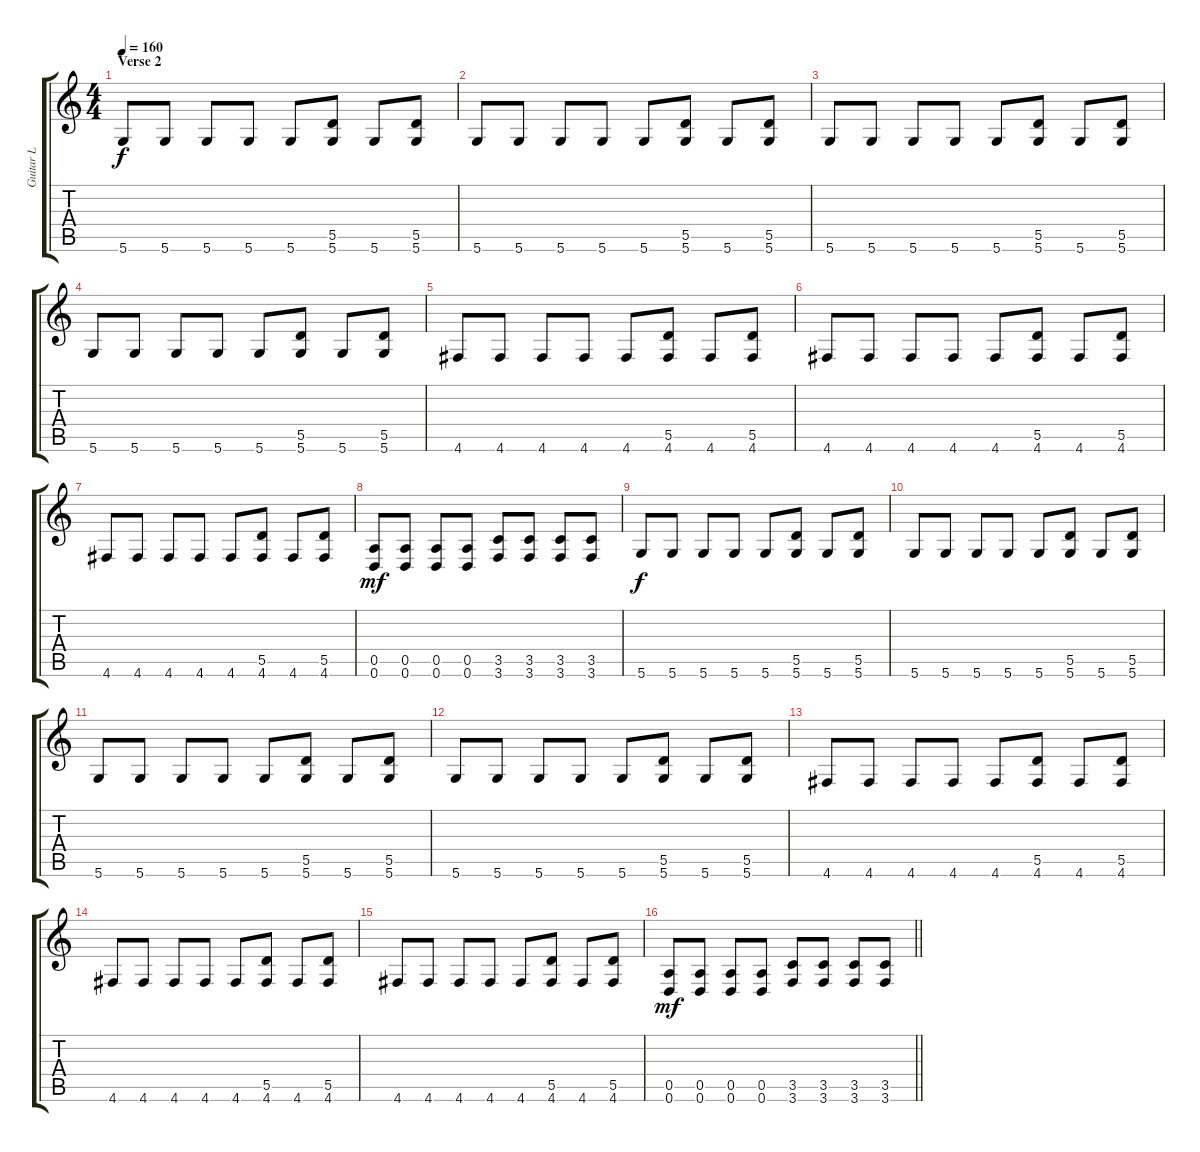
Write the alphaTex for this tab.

\track ("Guitar L" "Guitar L") {instrument overdrivenguitar}
\staff {score tabs}
\tuning (E4 B3 G3 D3 A2 D2) {hide}
\ts (4 4)
\section ("" "Verse 2")
\tempo 160
\clef g2
\ks c
5.6.8{dy f} 5.6.8 5.6.8 5.6.8 5.6.8 (5.5 5.6).8 5.6.8 (5.5 5.6).8 |
5.6.8 5.6.8 5.6.8 5.6.8 5.6.8 (5.5 5.6).8 5.6.8 (5.5 5.6).8 |
5.6.8 5.6.8 5.6.8 5.6.8 5.6.8 (5.5 5.6).8 5.6.8 (5.5 5.6).8 |
5.6.8 5.6.8 5.6.8 5.6.8 5.6.8 (5.5 5.6).8 5.6.8 (5.5 5.6).8 |
4.6.8 4.6.8 4.6.8 4.6.8 4.6.8 (5.5 4.6).8 4.6.8 (5.5 4.6).8 |
4.6.8 4.6.8 4.6.8 4.6.8 4.6.8 (5.5 4.6).8 4.6.8 (5.5 4.6).8 |
4.6.8 4.6.8 4.6.8 4.6.8 4.6.8 (5.5 4.6).8 4.6.8 (5.5 4.6).8 |
(0.5 0.6).8{dy mf} (0.5 0.6).8 (0.5 0.6).8 (0.5 0.6).8 (3.5 3.6).8 (3.5 3.6).8 (3.5 3.6).8 (3.5 3.6).8 |
5.6.8{dy f} 5.6.8 5.6.8 5.6.8 5.6.8 (5.5 5.6).8 5.6.8 (5.5 5.6).8 |
5.6.8 5.6.8 5.6.8 5.6.8 5.6.8 (5.5 5.6).8 5.6.8 (5.5 5.6).8 |
5.6.8 5.6.8 5.6.8 5.6.8 5.6.8 (5.5 5.6).8 5.6.8 (5.5 5.6).8 |
5.6.8 5.6.8 5.6.8 5.6.8 5.6.8 (5.5 5.6).8 5.6.8 (5.5 5.6).8 |
4.6.8 4.6.8 4.6.8 4.6.8 4.6.8 (5.5 4.6).8 4.6.8 (5.5 4.6).8 |
4.6.8 4.6.8 4.6.8 4.6.8 4.6.8 (5.5 4.6).8 4.6.8 (5.5 4.6).8 |
4.6.8 4.6.8 4.6.8 4.6.8 4.6.8 (5.5 4.6).8 4.6.8 (5.5 4.6).8 |
\barLineRight lightlight
(0.5 0.6).8{dy mf} (0.5 0.6).8 (0.5 0.6).8 (0.5 0.6).8 (3.5 3.6).8 (3.5 3.6).8 (3.5 3.6).8 (3.5 3.6).8
